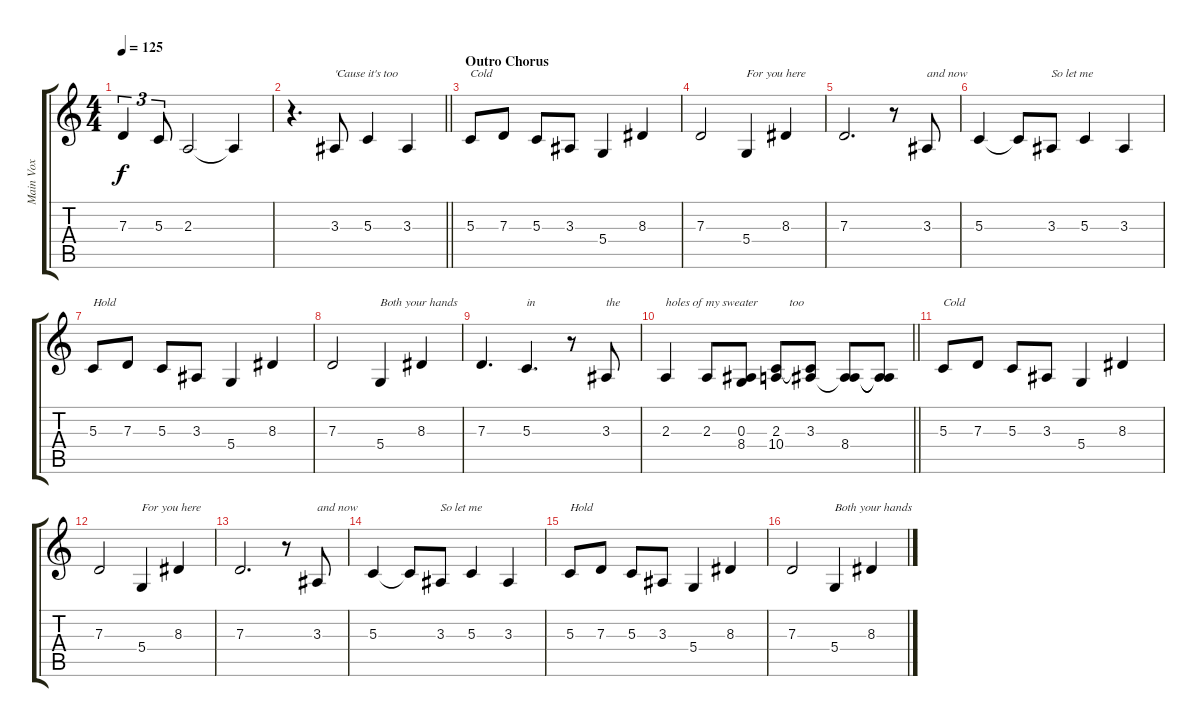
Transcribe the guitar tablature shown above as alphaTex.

\track ("Main Vox" "Main Vox") {instrument altosax}
\staff {score tabs}
\tuning (E4 B3 G3 D3 A2 E2) {hide}
\ts (4 4)
\tempo 125
\clef g2
\ks c
7.3.4{tu (3 2) dy f} 5.3.8{tu (3 2)} 2.3.2 2.3{t}.4 |
\barLineRight lightlight
r.4{d} 3.3.8{txt "'Cause it's too"} 5.3.4 3.3.4 |
\section ("" "Outro Chorus")
5.3.8{txt "Cold"} 7.3.8 5.3.8 3.3.8 5.4.4 8.3.4 |
7.3.2 5.4.4{txt "For you here"} 8.3.4 |
7.3.2{d} r.8 3.3.8{txt "and now"} |
5.3.4 5.3{t}.8 3.3.8{txt "So let me"} 5.3.4 3.3.4 |
5.3.8{txt "Hold"} 7.3.8 5.3.8 3.3.8 5.4.4 8.3.4 |
7.3.2 5.4.4{txt "Both your hands"} 8.3.4 |
7.3.4{d} 5.3.4{d txt "in"} r.8 3.3.8{txt "the"} |
\barLineRight lightlight
2.3.4{txt "holes of my sweater"} 2.3.8 (0.3 8.4).8{txt "                too"} (2.3 10.4).8 (3.3 10.4{t}).8 (3.3{t} 8.4).8 (3.3{t} 8.4{t}).8 |
5.3.8{txt "Cold"} 7.3.8 5.3.8 3.3.8 5.4.4 8.3.4 |
7.3.2 5.4.4{txt "For you here"} 8.3.4 |
7.3.2{d} r.8 3.3.8{txt "and now"} |
5.3.4 5.3{t}.8 3.3.8{txt "So let me"} 5.3.4 3.3.4 |
5.3.8{txt "Hold"} 7.3.8 5.3.8 3.3.8 5.4.4 8.3.4 |
7.3.2 5.4.4{txt "Both your hands"} 8.3.4
